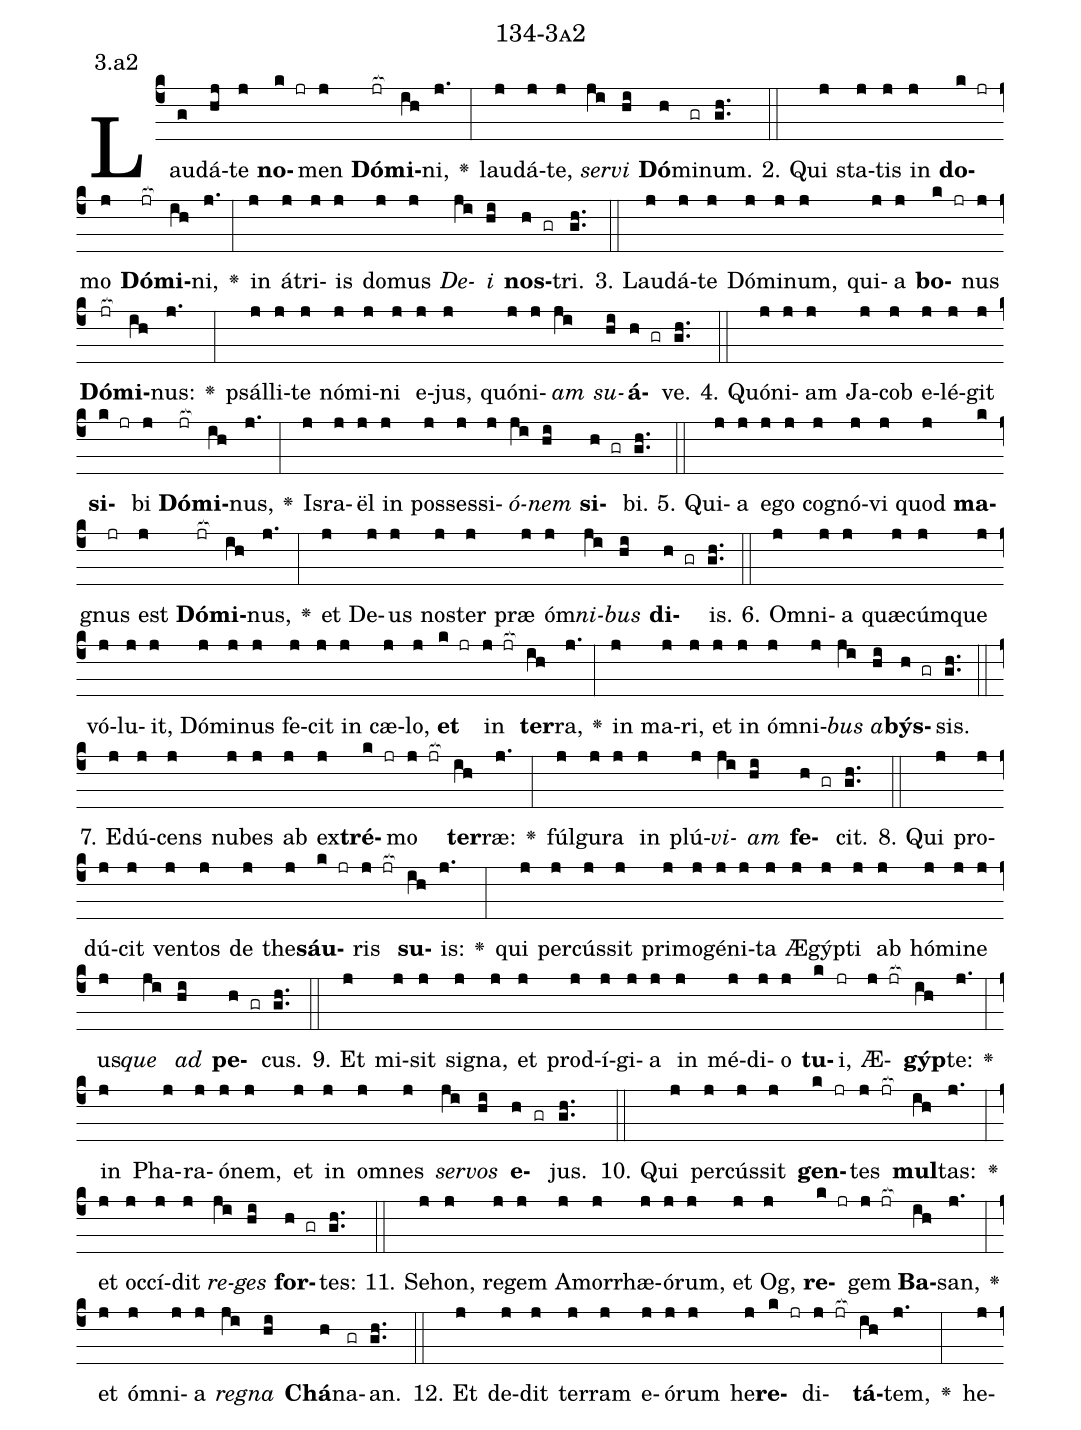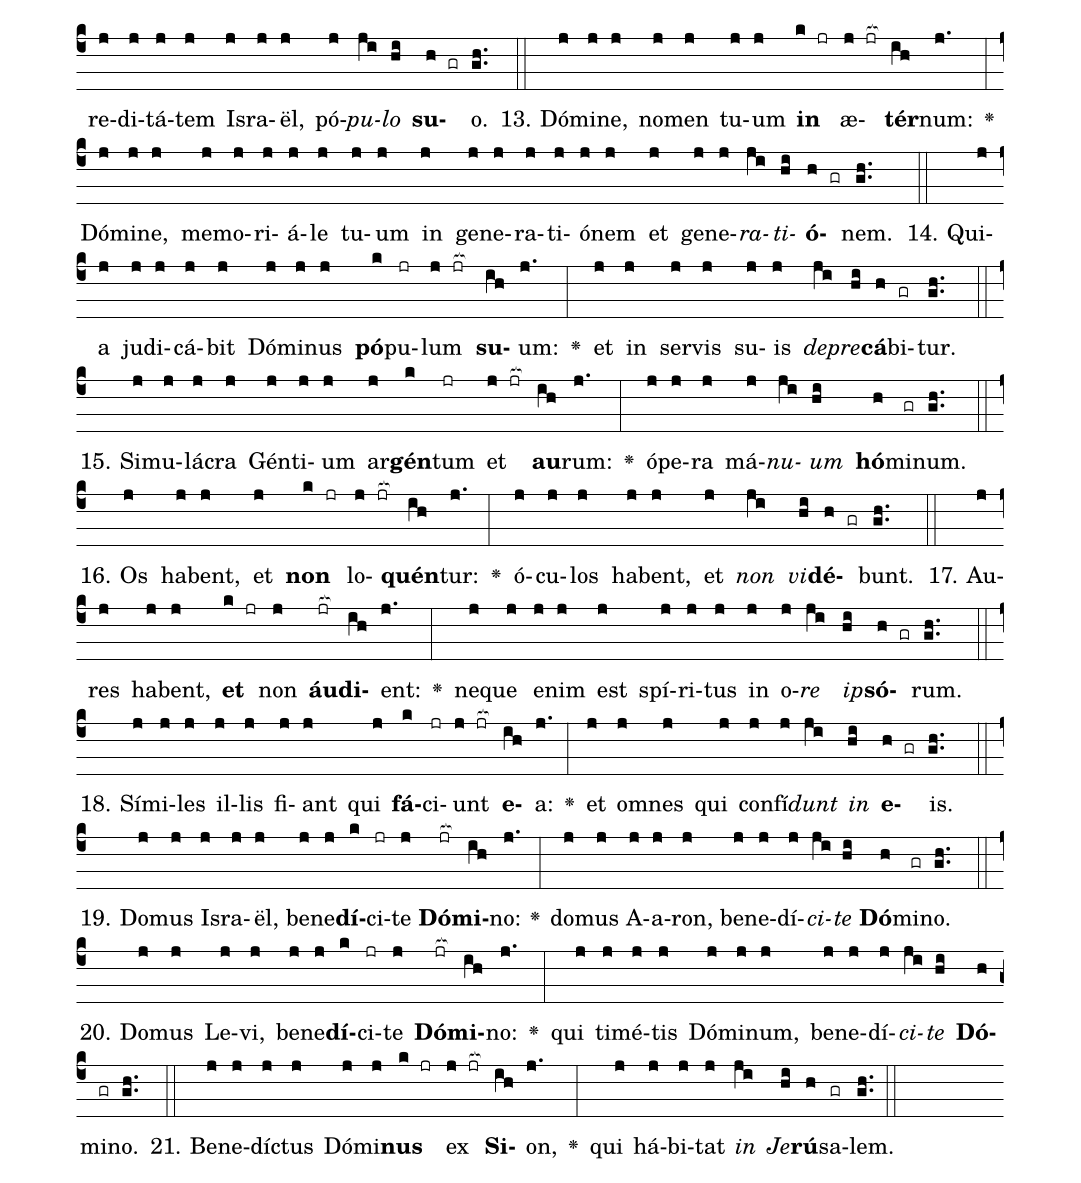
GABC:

name: 134-3a2;
annotation: 3.a2;
%%
(c4)Lau(g)dá(hj)te(j) <b>no</b>(k jr)men(j) <b>Dó</b>(jr[ocb:1{])<b>mi</b>(ih[ocb:0}])ni,(j.) <v>\greheightstar</v>(:) lau(j)dá(j)te,(j) <i>ser</i>(ji)<i>vi</i>(hi) <b>Dó</b>(h)mi(gr)num.(gh..) (::)
2. Qui(j) sta(j)tis(j) in(j) <b>do</b>(k jr)mo(j) <b>Dó</b>(jr[ocb:1{])<b>mi</b>(ih[ocb:0}])ni,(j.) <v>\greheightstar</v>(:) in(j) á(j)tri(j)is(j) do(j)mus(j) <i>De</i>(ji)<i>i</i>(hi) <b>nos</b>(h gr)tri.(gh..) (::)
3. Lau(j)dá(j)te(j) Dó(j)mi(j)num,(j) qui(j)a(j) <b>bo</b>(k jr)nus(j) <b>Dó</b>(jr[ocb:1{])<b>mi</b>(ih[ocb:0}])nus:(j.) <v>\greheightstar</v>(:) psál(j)li(j)te(j) nó(j)mi(j)ni(j) e(j)jus,(j) quón(j)i(j)<i>am</i>(ji) <i>su</i>(hi)<b>á</b>(h gr)ve.(gh..) (::)
4. Quón(j)i(j)am(j) Ja(j)cob(j) e(j)lé(j)git(j) <b>si</b>(k jr)bi(j) <b>Dó</b>(jr[ocb:1{])<b>mi</b>(ih[ocb:0}])nus,(j.) <v>\greheightstar</v>(:) Is(j)ra(j)ël(j) in(j) pos(j)ses(j)si(j)<i>ó</i>(ji)<i>nem</i>(hi) <b>si</b>(h gr)bi.(gh..) (::)
5. Qui(j)a(j) e(j)go(j) co(j)gnó(j)vi(j) quod(j) <b>ma</b>(k)gnus(jr) est(j) <b>Dó</b>(jr[ocb:1{])<b>mi</b>(ih[ocb:0}])nus,(j.) <v>\greheightstar</v>(:) et(j) De(j)us(j) nos(j)ter(j) præ(j) óm(j)<i>ni</i>(ji)<i>bus</i>(hi) <b>di</b>(h gr)is.(gh..) (::)
6. Om(j)ni(j)a(j) quæ(j)cúm(j)que(j) vó(j)lu(j)it,(j) Dó(j)mi(j)nus(j) fe(j)cit(j) in(j) cæ(j)lo,(j) <b>et</b>(k jr) in(j jr[ocb:1{]) <b>ter</b>(ih[ocb:0}])ra,(j.) <v>\greheightstar</v>(:) in(j) ma(j)ri,(j) et(j) in(j) óm(j)ni(j)<i>bus</i>(ji) <i>a</i>(hi)<b>býs</b>(h gr)sis.(gh..) (::)
7. E(j)dú(j)cens(j) nu(j)bes(j) ab(j) ex(j)<b>tré</b>(k jr)mo(j jr[ocb:1{]) <b>ter</b>(ih[ocb:0}])ræ:(j.) <v>\greheightstar</v>(:) fúl(j)gu(j)ra(j) in(j) plú(j)<i>vi</i>(ji)<i>am</i>(hi) <b>fe</b>(h gr)cit.(gh..) (::)
8. Qui(j) pro(j)dú(j)cit(j) ven(j)tos(j) de(j) the(j)<b>sáu</b>(k jr)ris(j jr[ocb:1{]) <b>su</b>(ih[ocb:0}])is:(j.) <v>\greheightstar</v>(:) qui(j) per(j)cús(j)sit(j) pri(j)mo(j)gé(j)ni(j)ta(j) Æ(j)gýp(j)ti(j) ab(j) hó(j)mi(j)ne(j) us(j)<i>que</i>(ji) <i>ad</i>(hi) <b>pe</b>(h gr)cus.(gh..) (::)
9. Et(j) mi(j)sit(j) si(j)gna,(j) et(j) prod(j)í(j)gi(j)a(j) in(j) mé(j)di(j)o(j) <b>tu</b>(k)i,(jr) Æ(j jr[ocb:1{])<b>gýp</b>(ih[ocb:0}])te:(j.) <v>\greheightstar</v>(:) in(j) Pha(j)ra(j)ó(j)nem,(j) et(j) in(j) om(j)nes(j) <i>ser</i>(ji)<i>vos</i>(hi) <b>e</b>(h gr)jus.(gh..) (::)
10. Qui(j) per(j)cús(j)sit(j) <b>gen</b>(k jr)tes(j jr[ocb:1{]) <b>mul</b>(ih[ocb:0}])tas:(j.) <v>\greheightstar</v>(:) et(j) oc(j)cí(j)dit(j) <i>re</i>(ji)<i>ges</i>(hi) <b>for</b>(h gr)tes:(gh..) (::)
11. Se(j)hon,(j) re(j)gem(j) A(j)mor(j)rhæ(j)ó(j)rum,(j) et(j) Og,(j) <b>re</b>(k jr)gem(j jr[ocb:1{]) <b>Ba</b>(ih[ocb:0}])san,(j.) <v>\greheightstar</v>(:) et(j) óm(j)ni(j)a(j) <i>re</i>(ji)<i>gna</i>(hi) <b>Chá</b>(h)na(gr)an.(gh..) (::)
12. Et(j) de(j)dit(j) ter(j)ram(j) e(j)ó(j)rum(j) he(j)<b>re</b>(k jr)di(j jr[ocb:1{])<b>tá</b>(ih[ocb:0}])tem,(j.) <v>\greheightstar</v>(:) he(j)re(j)di(j)tá(j)tem(j) Is(j)ra(j)ël,(j) pó(j)<i>pu</i>(ji)<i>lo</i>(hi) <b>su</b>(h gr)o.(gh..) (::)
13. Dó(j)mi(j)ne,(j) no(j)men(j) tu(j)um(j) <b>in</b>(k jr) æ(j jr[ocb:1{])<b>tér</b>(ih[ocb:0}])num:(j.) <v>\greheightstar</v>(:) Dó(j)mi(j)ne,(j) me(j)mo(j)ri(j)á(j)le(j) tu(j)um(j) in(j) ge(j)ne(j)ra(j)ti(j)ó(j)nem(j) et(j) ge(j)ne(j)<i>ra</i>(ji)<i>ti</i>(hi)<b>ó</b>(h gr)nem.(gh..) (::)
14. Qui(j)a(j) ju(j)di(j)cá(j)bit(j) Dó(j)mi(j)nus(j) <b>pó</b>(k)pu(jr)lum(j jr[ocb:1{]) <b>su</b>(ih[ocb:0}])um:(j.) <v>\greheightstar</v>(:) et(j) in(j) ser(j)vis(j) su(j)is(j) <i>de</i>(ji)<i>pre</i>(hi)<b>cá</b>(h)bi(gr)tur.(gh..) (::)
15. Si(j)mu(j)lá(j)cra(j) Gén(j)ti(j)um(j) ar(j)<b>gén</b>(k)tum(jr) et(j jr[ocb:1{]) <b>au</b>(ih[ocb:0}])rum:(j.) <v>\greheightstar</v>(:) ó(j)pe(j)ra(j) má(j)<i>nu</i>(ji)<i>um</i>(hi) <b>hó</b>(h)mi(gr)num.(gh..) (::)
16. Os(j) ha(j)bent,(j) et(j) <b>non</b>(k jr) lo(j jr[ocb:1{])<b>quén</b>(ih[ocb:0}])tur:(j.) <v>\greheightstar</v>(:) ó(j)cu(j)los(j) ha(j)bent,(j) et(j) <i>non</i>(ji) <i>vi</i>(hi)<b>dé</b>(h gr)bunt.(gh..) (::)
17. Au(j)res(j) ha(j)bent,(j) <b>et</b>(k jr) non(j) <b>áu</b>(jr[ocb:1{])<b>di</b>(ih[ocb:0}])ent:(j.) <v>\greheightstar</v>(:) ne(j)que(j) e(j)nim(j) est(j) spí(j)ri(j)tus(j) in(j) o(j)<i>re</i>(ji) <i>ip</i>(hi)<b>só</b>(h gr)rum.(gh..) (::)
18. Sí(j)mi(j)les(j) il(j)lis(j) fi(j)ant(j) qui(j) <b>fá</b>(k)ci(jr)unt(j jr[ocb:1{]) <b>e</b>(ih[ocb:0}])a:(j.) <v>\greheightstar</v>(:) et(j) om(j)nes(j) qui(j) con(j)fí(j)<i>dunt</i>(ji) <i>in</i>(hi) <b>e</b>(h gr)is.(gh..) (::)
19. Do(j)mus(j) Is(j)ra(j)ël,(j) be(j)ne(j)<b>dí</b>(k)ci(jr)te(j) <b>Dó</b>(jr[ocb:1{])<b>mi</b>(ih[ocb:0}])no:(j.) <v>\greheightstar</v>(:) do(j)mus(j) A(j)a(j)ron,(j) be(j)ne(j)dí(j)<i>ci</i>(ji)<i>te</i>(hi) <b>Dó</b>(h)mi(gr)no.(gh..) (::)
20. Do(j)mus(j) Le(j)vi,(j) be(j)ne(j)<b>dí</b>(k)ci(jr)te(j) <b>Dó</b>(jr[ocb:1{])<b>mi</b>(ih[ocb:0}])no:(j.) <v>\greheightstar</v>(:) qui(j) ti(j)mé(j)tis(j) Dó(j)mi(j)num,(j) be(j)ne(j)dí(j)<i>ci</i>(ji)<i>te</i>(hi) <b>Dó</b>(h)mi(gr)no.(gh..) (::)
21. Be(j)ne(j)díc(j)tus(j) Dó(j)mi(j)<b>nus</b>(k jr) ex(j jr[ocb:1{]) <b>Si</b>(ih[ocb:0}])on,(j.) <v>\greheightstar</v>(:) qui(j) há(j)bi(j)tat(j) <i>in</i>(ji) <i>Je</i>(hi)<b>rú</b>(h)sa(gr)lem.(gh..) (::)
